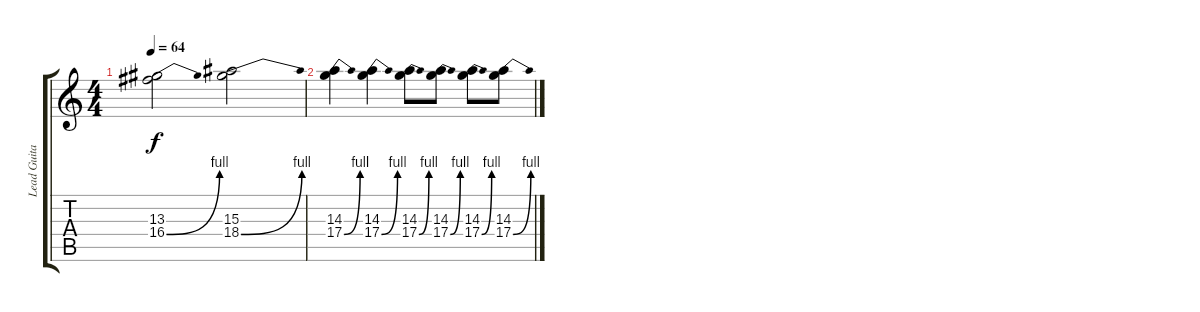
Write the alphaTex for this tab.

\track ("Lead Guitar" "Lead Guita") {instrument overdrivenguitar}
\staff {score tabs}
\tuning (E4 B3 G3 D3 A2 E2) {hide}
\ts (4 4)
\tempo 64
\clef g2
\ks c
(13.3 16.4{be (bend 0 0 60 4)}).2{dy f} (15.3 18.4{be (bend 0 0 60 4)}).2 |
(14.3 17.4{be (bend 0 0 60 4)}).4 (14.3 17.4{be (bend 0 0 60 4)}).4 (14.3 17.4{be (bend 0 0 60 4)}).8 (14.3 17.4{be (bend 0 0 60 4)}).8 (14.3 17.4{be (bend 0 0 60 4)}).8 (14.3 17.4{be (bend 0 0 60 4)}).8
